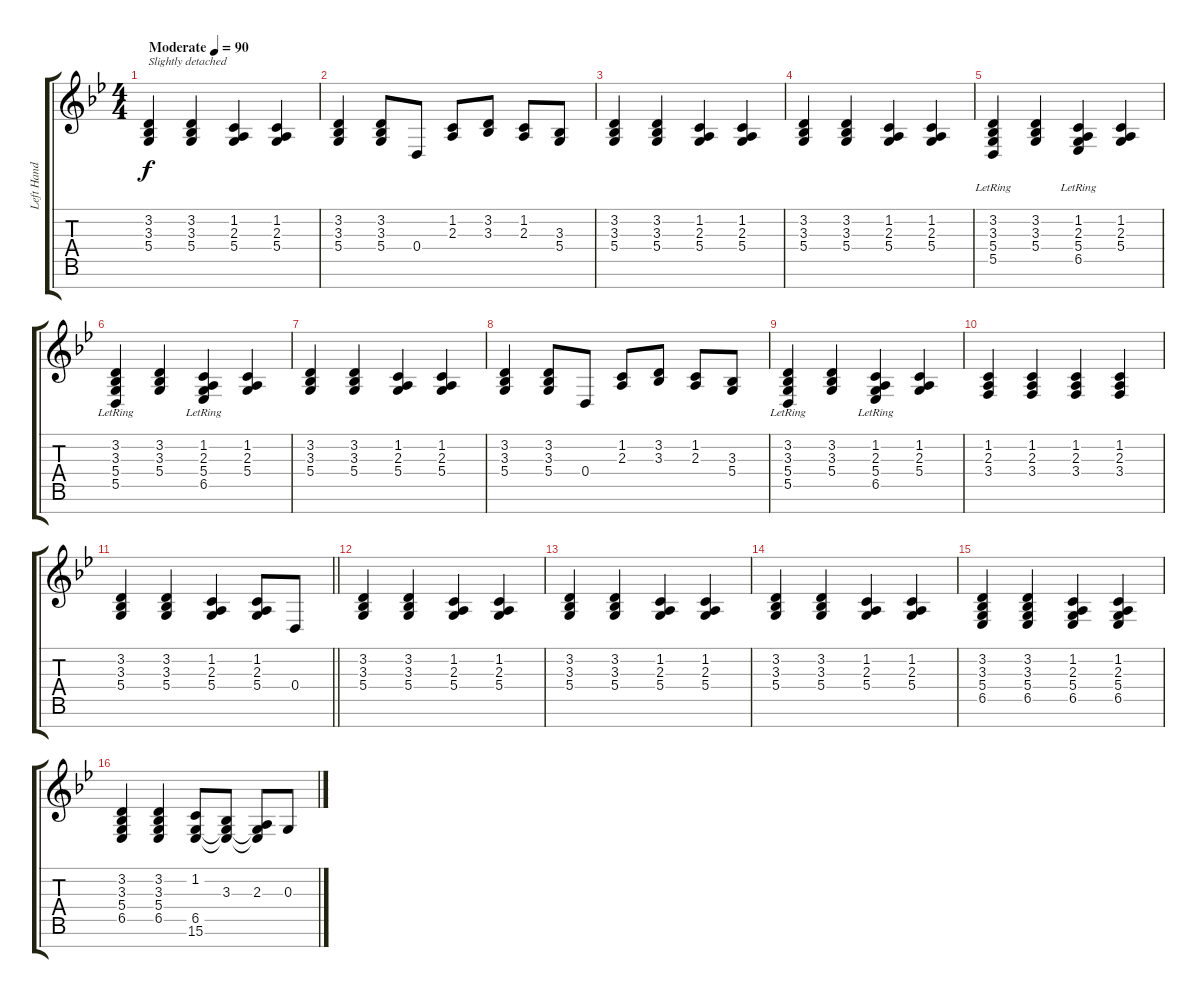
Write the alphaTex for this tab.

\track ("Left Hand" "Left Hand") {instrument acousticgrandpiano}
\staff {score tabs}
\tuning (E4 B3 G3 D3 A2 E2 B1) {hide}
\ts (4 4)
\tempo (90 "Moderate")
\clef g2
\ks bb
(3.2 3.3 5.4).4{txt "Slightly detached" dy f instrument acousticgrandpiano} (3.2 3.3 5.4).4 (1.2 2.3 5.4).4 (1.2 2.3 5.4).4 |
(3.2 3.3 5.4).4 (3.2 3.3 5.4).8 0.4.8 (1.2 2.3).8 (3.2 3.3).8 (1.2 2.3).8 (3.3 5.4).8 |
(3.2 3.3 5.4).4 (3.2 3.3 5.4).4 (1.2 2.3 5.4).4 (1.2 2.3 5.4).4 |
(3.2 3.3 5.4).4 (3.2 3.3 5.4).4 (1.2 2.3 5.4).4 (1.2 2.3 5.4).4 |
(3.2 3.3 5.4 5.5{lr}).4 (3.2 3.3 5.4).4 (1.2 2.3 5.4 6.5{lr}).4 (1.2 2.3 5.4).4 |
(3.2 3.3 5.4 5.5{lr}).4 (3.2 3.3 5.4).4 (1.2 2.3 5.4 6.5{lr}).4 (1.2 2.3 5.4).4 |
(3.2 3.3 5.4).4 (3.2 3.3 5.4).4 (1.2 2.3 5.4).4 (1.2 2.3 5.4).4 |
(3.2 3.3 5.4).4 (3.2 3.3 5.4).8 0.4.8 (1.2 2.3).8 (3.2 3.3).8 (1.2 2.3).8 (3.3 5.4).8 |
(3.2 3.3 5.4 5.5{lr}).4 (3.2 3.3 5.4).4 (1.2 2.3 5.4 6.5{lr}).4 (1.2 2.3 5.4).4 |
(1.2 2.3 3.4).4 (1.2 2.3 3.4).4 (1.2 2.3 3.4).4 (1.2 2.3 3.4).4 |
\barLineRight lightlight
(3.2 3.3 5.4).4 (3.2 3.3 5.4).4 (1.2 2.3 5.4).4 (1.2 2.3 5.4).8 0.4.8 |
(3.2 3.3 5.4).4 (3.2 3.3 5.4).4 (1.2 2.3 5.4).4 (1.2 2.3 5.4).4 |
(3.2 3.3 5.4).4 (3.2 3.3 5.4).4 (1.2 2.3 5.4).4 (1.2 2.3 5.4).4 |
(3.2 3.3 5.4).4 (3.2 3.3 5.4).4 (1.2 2.3 5.4).4 (1.2 2.3 5.4).4 |
(3.2 3.3 5.4 6.5).4 (3.2 3.3 5.4 6.5).4 (1.2 2.3 5.4 6.5).4 (1.2 2.3 5.4 6.5).4 |
(3.2 3.3 5.4 6.5).4 (3.2 3.3 5.4 6.5).4 (1.2 6.5 15.6).8 (3.3 6.5{t} 15.6{t}).8 (2.3 6.5{t} 15.6{t}).8 0.3.8
